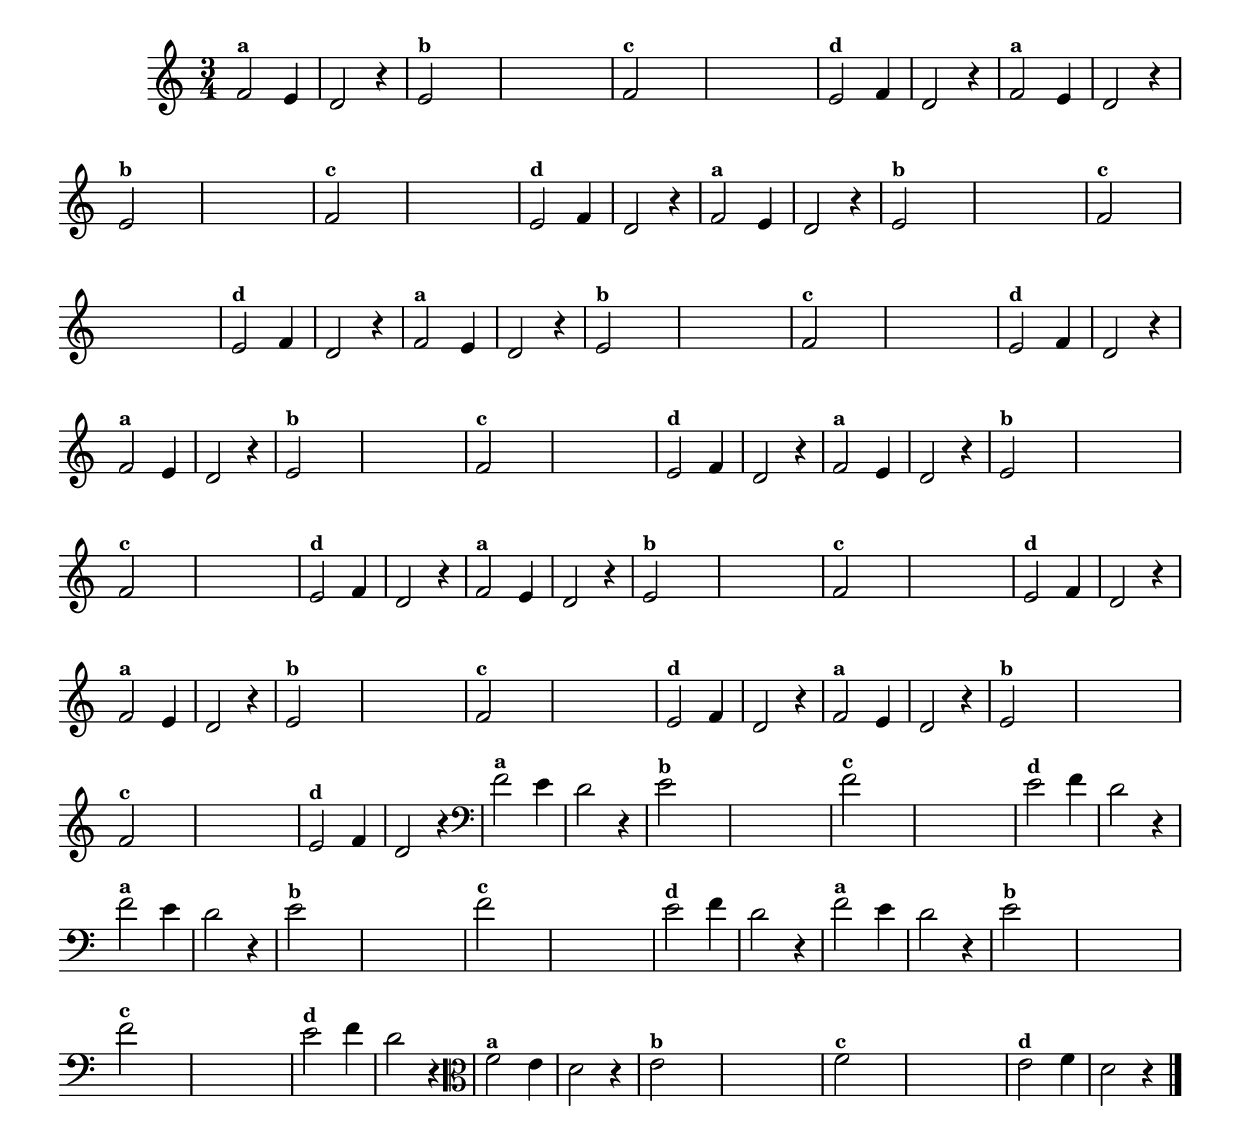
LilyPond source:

\version "2.16.0"
%\header { texidoc="18 - Criando o meio da melodia"}


\relative c' {
  \time 3/4

  \override Score.BarNumber #'transparent = ##t
                                %\override Score.RehearsalMark #'font-family = #'roman
  \override Score.RehearsalMark #'font-size = #-2
  
                                % CLARINETE

  \tag #'cl {

    f2^\markup {\small \bold {"a"}} e4 d2 r4
    
    e2^\markup {\small \bold {"b"}}   

    \hideNotes
    e4 e e e

    \unHideNotes
    f2^\markup {\small \bold {"c"}}


    \hideNotes
    
    e4 e e e

    \unHideNotes

    e2^\markup {\small \bold {"d"}} f4 d2 r4 

  }

                                % FLAUTA

  \tag #'fl {

    f2^\markup {\small \bold {"a"}} e4 d2 r4
    
    e2^\markup {\small \bold {"b"}}   

    \hideNotes
    e4 e e e

    \unHideNotes
    f2^\markup {\small \bold {"c"}}


    \hideNotes
    
    e4 e e e

    \unHideNotes

    e2^\markup {\small \bold {"d"}} f4 d2 r4 

  }

                                % OBOÉ

  \tag #'ob {

    f2^\markup {\small \bold {"a"}} e4 d2 r4
    
    e2^\markup {\small \bold {"b"}}   

    \hideNotes
    e4 e e e

    \unHideNotes
    f2^\markup {\small \bold {"c"}}


    \hideNotes
    
    e4 e e e

    \unHideNotes

    e2^\markup {\small \bold {"d"}} f4 d2 r4 

  }

                                % SAX ALTO

  \tag #'saxa {

    f2^\markup {\small \bold {"a"}} e4 d2 r4
    
    e2^\markup {\small \bold {"b"}}   

    \hideNotes
    e4 e e e

    \unHideNotes
    f2^\markup {\small \bold {"c"}}


    \hideNotes
    
    e4 e e e

    \unHideNotes

    e2^\markup {\small \bold {"d"}} f4 d2 r4 

  }

                                % SAX TENOR

  \tag #'saxt {

    f2^\markup {\small \bold {"a"}} e4 d2 r4
    
    e2^\markup {\small \bold {"b"}}   

    \hideNotes
    e4 e e e

    \unHideNotes
    f2^\markup {\small \bold {"c"}}


    \hideNotes
    
    e4 e e e

    \unHideNotes

    e2^\markup {\small \bold {"d"}} f4 d2 r4 

  }

                                % SAX GENES

  \tag #'saxg {

    f2^\markup {\small \bold {"a"}} e4 d2 r4
    
    e2^\markup {\small \bold {"b"}}   

    \hideNotes
    e4 e e e

    \unHideNotes
    f2^\markup {\small \bold {"c"}}


    \hideNotes
    
    e4 e e e

    \unHideNotes

    e2^\markup {\small \bold {"d"}} f4 d2 r4 

  }

                                % TROMPETE

  \tag #'tpt {

    f2^\markup {\small \bold {"a"}} e4 d2 r4
    
    e2^\markup {\small \bold {"b"}}   

    \hideNotes
    e4 e e e

    \unHideNotes
    f2^\markup {\small \bold {"c"}}


    \hideNotes
    
    e4 e e e

    \unHideNotes

    e2^\markup {\small \bold {"d"}} f4 d2 r4 

  }

                                % TROMPA

  \tag #'tpa {

    f2^\markup {\small \bold {"a"}} e4 d2 r4
    
    e2^\markup {\small \bold {"b"}}   

    \hideNotes
    e4 e e e

    \unHideNotes
    f2^\markup {\small \bold {"c"}}


    \hideNotes
    
    e4 e e e

    \unHideNotes

    e2^\markup {\small \bold {"d"}} f4 d2 r4 

  }

                          % TROMPA OP

  \tag #'tpaop {

    f2^\markup {\small \bold {"a"}} e4 d2 r4
    
    e2^\markup {\small \bold {"b"}}   

    \hideNotes
    e4 e e e

    \unHideNotes
    f2^\markup {\small \bold {"c"}}


    \hideNotes
    
    e4 e e e

    \unHideNotes

    e2^\markup {\small \bold {"d"}} f4 d2 r4 

  }

                                % TROMBONE

  \tag #'tbn {
    \clef bass

    f2^\markup {\small \bold {"a"}} e4 d2 r4
    
    e2^\markup {\small \bold {"b"}}   

    \hideNotes
    e4 e e e

    \unHideNotes
    f2^\markup {\small \bold {"c"}}


    \hideNotes
    
    e4 e e e

    \unHideNotes

    e2^\markup {\small \bold {"d"}} f4 d2 r4 

  }

                                % TUBA MIB

  \tag #'tbamib {
    \clef bass

    f2^\markup {\small \bold {"a"}} e4 d2 r4
    
    e2^\markup {\small \bold {"b"}}   

    \hideNotes
    e4 e e e

    \unHideNotes
    f2^\markup {\small \bold {"c"}}


    \hideNotes
    
    e4 e e e

    \unHideNotes

    e2^\markup {\small \bold {"d"}} f4 d2 r4 

  }

                                % TUBA SIB

  \tag #'tbasib {
    \clef bass

    f2^\markup {\small \bold {"a"}} e4 d2 r4
    
    e2^\markup {\small \bold {"b"}}   

    \hideNotes
    e4 e e e

    \unHideNotes
    f2^\markup {\small \bold {"c"}}


    \hideNotes
    
    e4 e e e

    \unHideNotes

    e2^\markup {\small \bold {"d"}} f4 d2 r4 

  }

                                % VIOLA

  \tag #'vla {
    \clef alto
    f2^\markup {\small \bold {"a"}} e4 d2 r4
    
    e2^\markup {\small \bold {"b"}}   

    \hideNotes
    e4 e e e

    \unHideNotes
    f2^\markup {\small \bold {"c"}}


    \hideNotes
    
    e4 e e e

    \unHideNotes

    e2^\markup {\small \bold {"d"}} f4 d2 r4 

  }

                                % FINAL

  \bar "|."
}



